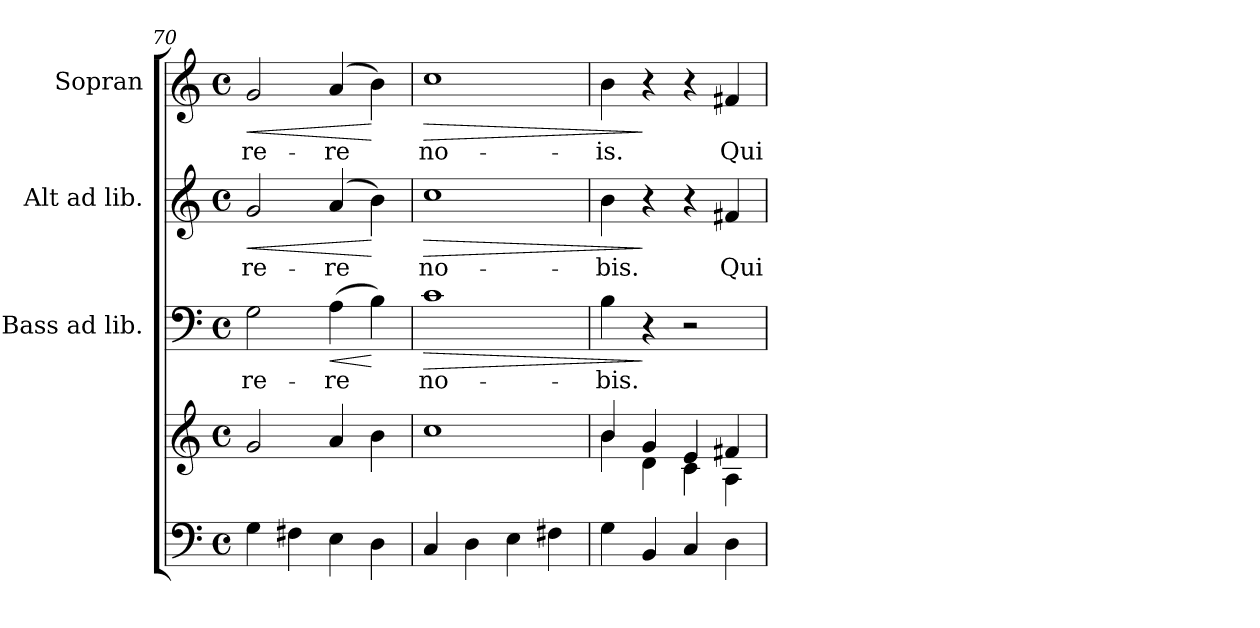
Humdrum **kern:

**kern	**kern	**kern	**text	**dynam	**kern	**text	**dynam	**kern	**text	**dynam
*part4	*part4	*part3	*part3	*part3	*part2	*part2	*part2	*part1	*part1	*part1
*staff5	*staff4	*staff3	*staff3	*staff3	*staff2	*staff2	*staff2	*staff1	*staff1	*staff1
*	*	*I"Bass ad lib.	*	*	*I"Alt ad lib.	*	*	*I"Sopran	*	*
*	*	*I'B.	*	*	*I'A.	*	*	*I'S.	*	*
*clefF4	*clefG2	*clefF4	*	*	*clefG2	*	*	*clefG2	*	*
*k[]	*k[]	*k[]	*	*	*k[]	*	*	*k[]	*	*
*C:	*C:	*C:	*	*	*C:	*	*	*C:	*	*
*M4/4	*M4/4	*M4/4	*	*	*M4/4	*	*	*M4/4	*	*
*met(c)	*met(c)	*met(c)	*	*	*met(c)	*	*	*met(c)	*	*
=70	=70	=70	=70	=70	=70	=70	=70	=70	=70	=70
!	!	!	!LO:LY:b	!	!	!LO:LY:b	!LO:HP:b	!	!LO:LY:b	!LO:HP:b
4G\	2g/	2G\	-re-	.	2g/	-re-	<	2g/	-re-	<
4F#X\	.	.	.	.	.	.	.	.	.	.
!	!	!	!LO:LY:b	!LO:HP:b	!	!LO:LY:b	!	!	!LO:LY:b	!
4E\	4a/	(>4A\	-re	<	(4a/	-re	.	(4a/	-re	.
4D\	4b\	4B\)	.	[	4b\)	.	[	4b\)	.	[
=71	=71	=71	=71	=71	=71	=71	=71	=71	=71	=71
!	!	!	!LO:LY:b	!LO:HP:b	!	!LO:LY:b	!LO:HP:b	!	!LO:LY:b	!LO:HP:b
4C/	1cc	1c	no-	>	1cc	no-	>	1cc	no-	>
4D\	.	.	.	.	.	.	.	.	.	.
4E\	.	.	.	.	.	.	.	.	.	.
4F#X\	.	.	.	.	.	.	.	.	.	.
!!LO:LB:g=z
=72	=72	=72	=72	=72	=72	=72	=72	=72	=72	=72
*	*^	*	*	*	*	*	*	*	*	*
!	!	!	!	!LO:LY:b	!	!	!LO:LY:b	!	!	!LO:LY:b	!
4G\	4b/	4b\	4B\	-bis.	.	4b\	-bis.	.	4b\	-is.	.
4BB/	4g/	4d\	4r	.	]	4r	.	]	4r	.	]
4C/	4e/	4c\	2r	.	.	4r	.	.	4r	.	.
!	!	!	!	!	!	!	!LO:LY:b	!	!	!LO:LY:b	!
4D\	4f#X/	4A\	.	.	.	4f#X/	Qui	.	4f#X/	Qui	.
*	*v	*v	*	*	*	*	*	*	*	*	*
=	=	=	=	=	=	=	=	=	=	=
*-	*-	*-	*-	*-	*-	*-	*-	*-	*-	*-
